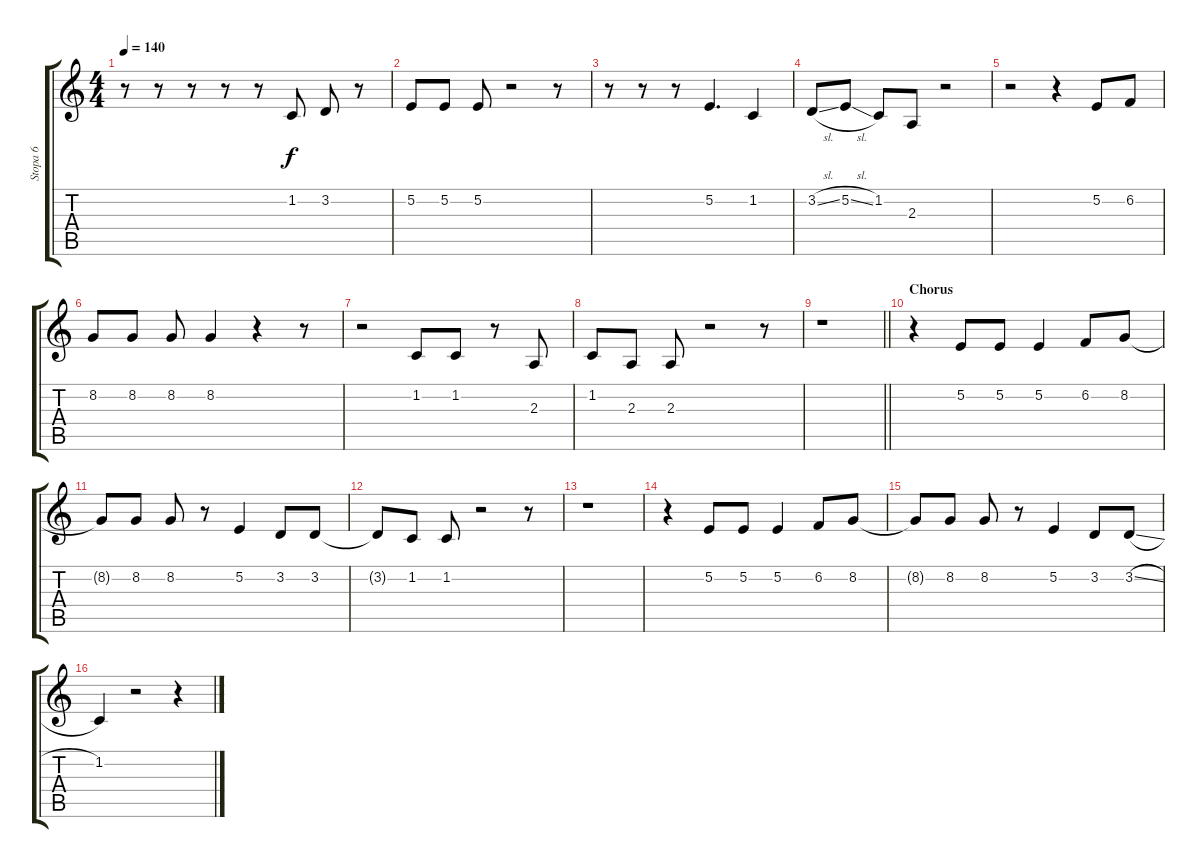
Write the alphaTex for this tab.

\track ("Stopa 6" "Stopa 6") {instrument synthbrass2}
\staff {score tabs}
\tuning (E4 B3 G3 D3 A2 E2) {hide}
\ts (4 4)
\tempo 140
\clef g2
\ks c
r.8{dy f} r.8 r.8 r.8 r.8 1.2.8 3.2.8 r.8 |
5.2.8 5.2.8 5.2.8 r.2 r.8 |
r.8 r.8 r.8 5.2.4{d} 1.2.4 |
3.2{sl}.8 5.2{sl}.8 1.2.8 2.3.8 r.2 |
r.2 r.4 5.2.8 6.2.8 |
8.2.8 8.2.8 8.2.8 8.2.4 r.4 r.8 |
r.2 1.2.8 1.2.8 r.8 2.3.8 |
1.2.8 2.3.8 2.3.8 r.2 r.8 |
\barLineRight lightlight
r.1 |
\section ("" "Chorus")
r.4 5.2.8 5.2.8 5.2.4 6.2.8 8.2.8 |
8.2{t}.8 8.2.8 8.2.8 r.8 5.2.4 3.2.8 3.2.8 |
3.2{t}.8 1.2.8 1.2.8 r.2 r.8 |
r.1 |
r.4 5.2.8 5.2.8 5.2.4 6.2.8 8.2.8 |
8.2{t}.8 8.2.8 8.2.8 r.8 5.2.4 3.2.8 3.2{sl}.8 |
1.2.4 r.2 r.4
